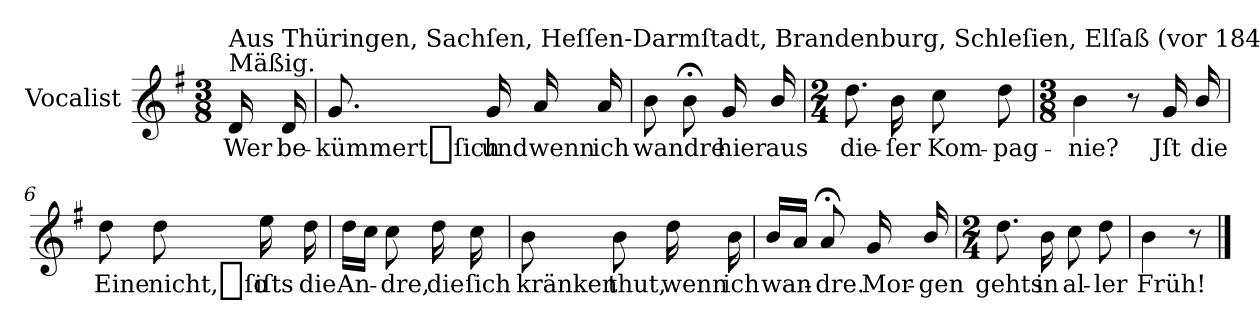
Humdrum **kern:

**kern	**text
*part1	*part1
*staff1	*staff1
*I"Vocalist	*
*k[f#]	*
*G:	*
*M3/8	*
=	=
!LO:TX:a:t=Mäßig.	!
!LO:TX:a:t=Aus Thüringen, Sachſen, Heſſen-Darmſtadt, Brandenburg, Schleſien, Elſaß (vor 1840).	!
16d	Wer
16d	be-
=1	=1
8.g	-kümmert_ſich
16g	und
16a	wenn
16a	ich
=2	=2
8b	wandre
8b;<	.
16g	hier
16b/	aus
=3	=3
*M2/4	*
8.dd	die-
16b	-ſer
8cc	Kom-
8dd	-pag-
=4	=4
*M3/8	*
4b	-nie?
8r	.
16g	Jſt
16b/	die
=6	=6
8dd	Eine
8dd	nicht,_ſo
16ee	iſts
16dd	die
=7	=7
16ddLL	An-
16ccJJ	.
8cc	-dre,
16dd	die
16cc	ſich
=8	=8
8b	kränken
8b	thut,
16dd	wenn
16b	ich
=9	=9
16bLL	wan-
16aJJ	.
8a;<	-dre.
16g	Mor-
16b/	-gen
=10	=10
*M2/4	*
8.dd	gehts
16b	in
8cc	al-
8dd	-ler
=11	=11
4b	Früh!
8r	.
==	==
*-	*-
